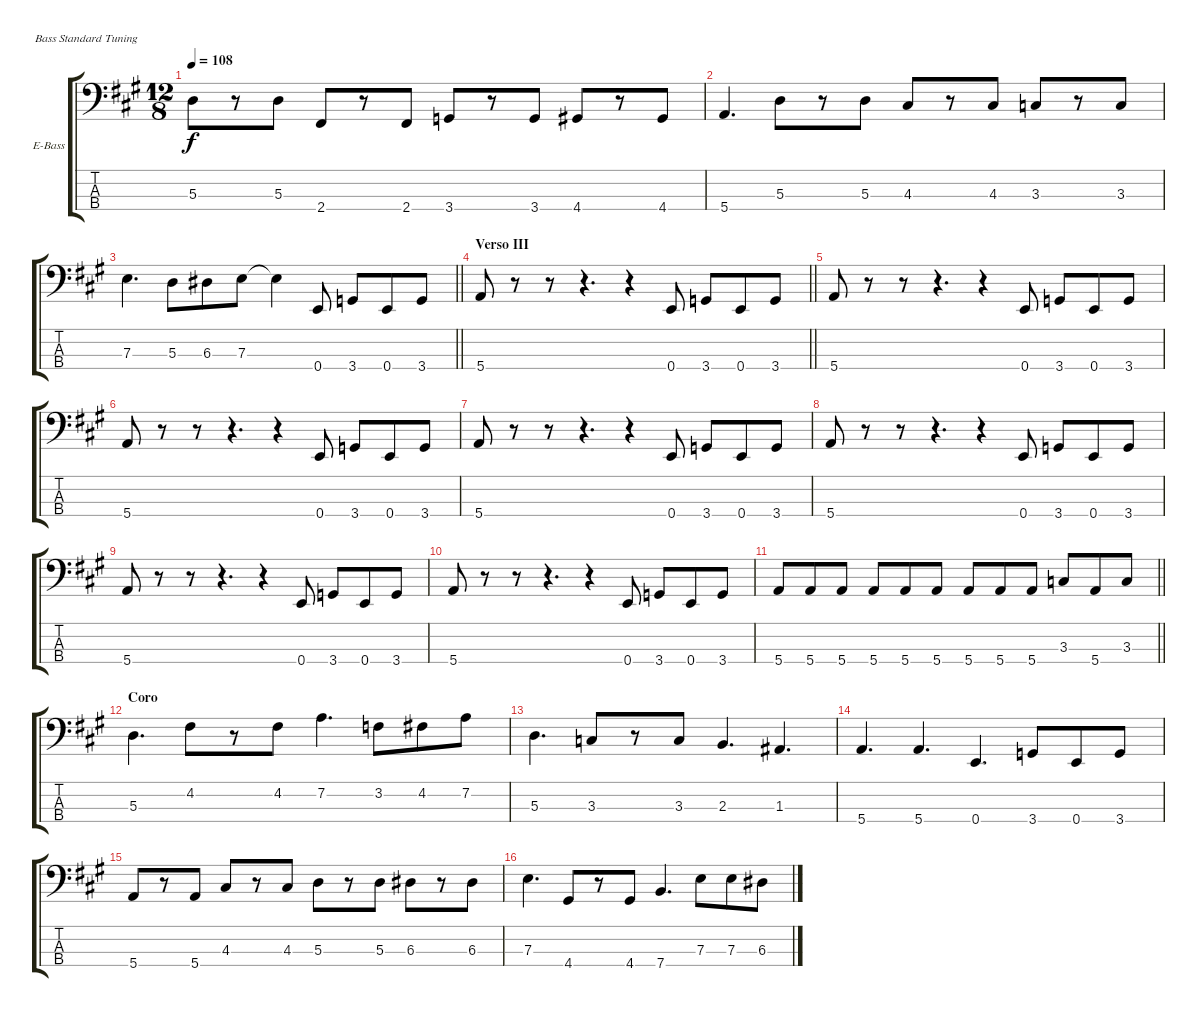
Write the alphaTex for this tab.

\bracketExtendMode groupsimilarinstruments
\firstSystemTrackNameOrientation horizontal
\otherSystemsTrackNameOrientation horizontal
\track ("Bajo" "E-Bass") {instrument electricbassfinger}
\staff {score tabs}
\tuning (G2 D2 A1 E1)
\ts (12 8)
\tempo 108
\clef f4
\ks a
5.3.8{dy f} r.8 5.3.8 2.4.8 r.8 2.4.8 3.4.8 r.8 3.4.8 4.4.8 r.8 4.4.8 |
5.4.4{d} 5.3.8 r.8 5.3.8 4.3.8 r.8 4.3.8 3.3.8 r.8 3.3.8 |
\barLineRight lightlight
7.3.4{d} 5.3.8 6.3.8 7.3.8 7.3{t}.4 0.4.8 3.4.8 0.4.8 3.4.8 |
\section ("" "Verso III")
\barLineRight lightlight
5.4.8 r.8 r.8 r.4{d} r.4 0.4.8 3.4.8 0.4.8 3.4.8 |
\section ("" "")
5.4.8 r.8 r.8 r.4{d} r.4 0.4.8 3.4.8 0.4.8 3.4.8 |
5.4.8 r.8 r.8 r.4{d} r.4 0.4.8 3.4.8 0.4.8 3.4.8 |
5.4.8 r.8 r.8 r.4{d} r.4 0.4.8 3.4.8 0.4.8 3.4.8 |
5.4.8 r.8 r.8 r.4{d} r.4 0.4.8 3.4.8 0.4.8 3.4.8 |
5.4.8 r.8 r.8 r.4{d} r.4 0.4.8 3.4.8 0.4.8 3.4.8 |
5.4.8 r.8 r.8 r.4{d} r.4 0.4.8 3.4.8 0.4.8 3.4.8 |
\barLineRight lightlight
5.4.8 5.4.8 5.4.8 5.4.8 5.4.8 5.4.8 5.4.8 5.4.8 5.4.8 3.3.8 5.4.8 3.3.8 |
\section ("" "Coro")
5.3.4{d} 4.2.8 r.8 4.2.8 7.2.4{d} 3.2.8 4.2.8 7.2.8 |
5.3.4{d} 3.3.8 r.8 3.3.8 2.3.4{d} 1.3.4{d} |
5.4.4{d} 5.4.4{d} 0.4.4{d} 3.4.8 0.4.8 3.4.8 |
5.4.8 r.8 5.4.8 4.3.8 r.8 4.3.8 5.3.8 r.8 5.3.8 6.3.8 r.8 6.3.8 |
7.3.4{d} 4.4.8 r.8 4.4.8 7.4.4{d} 7.3.8 7.3.8 6.3.8
